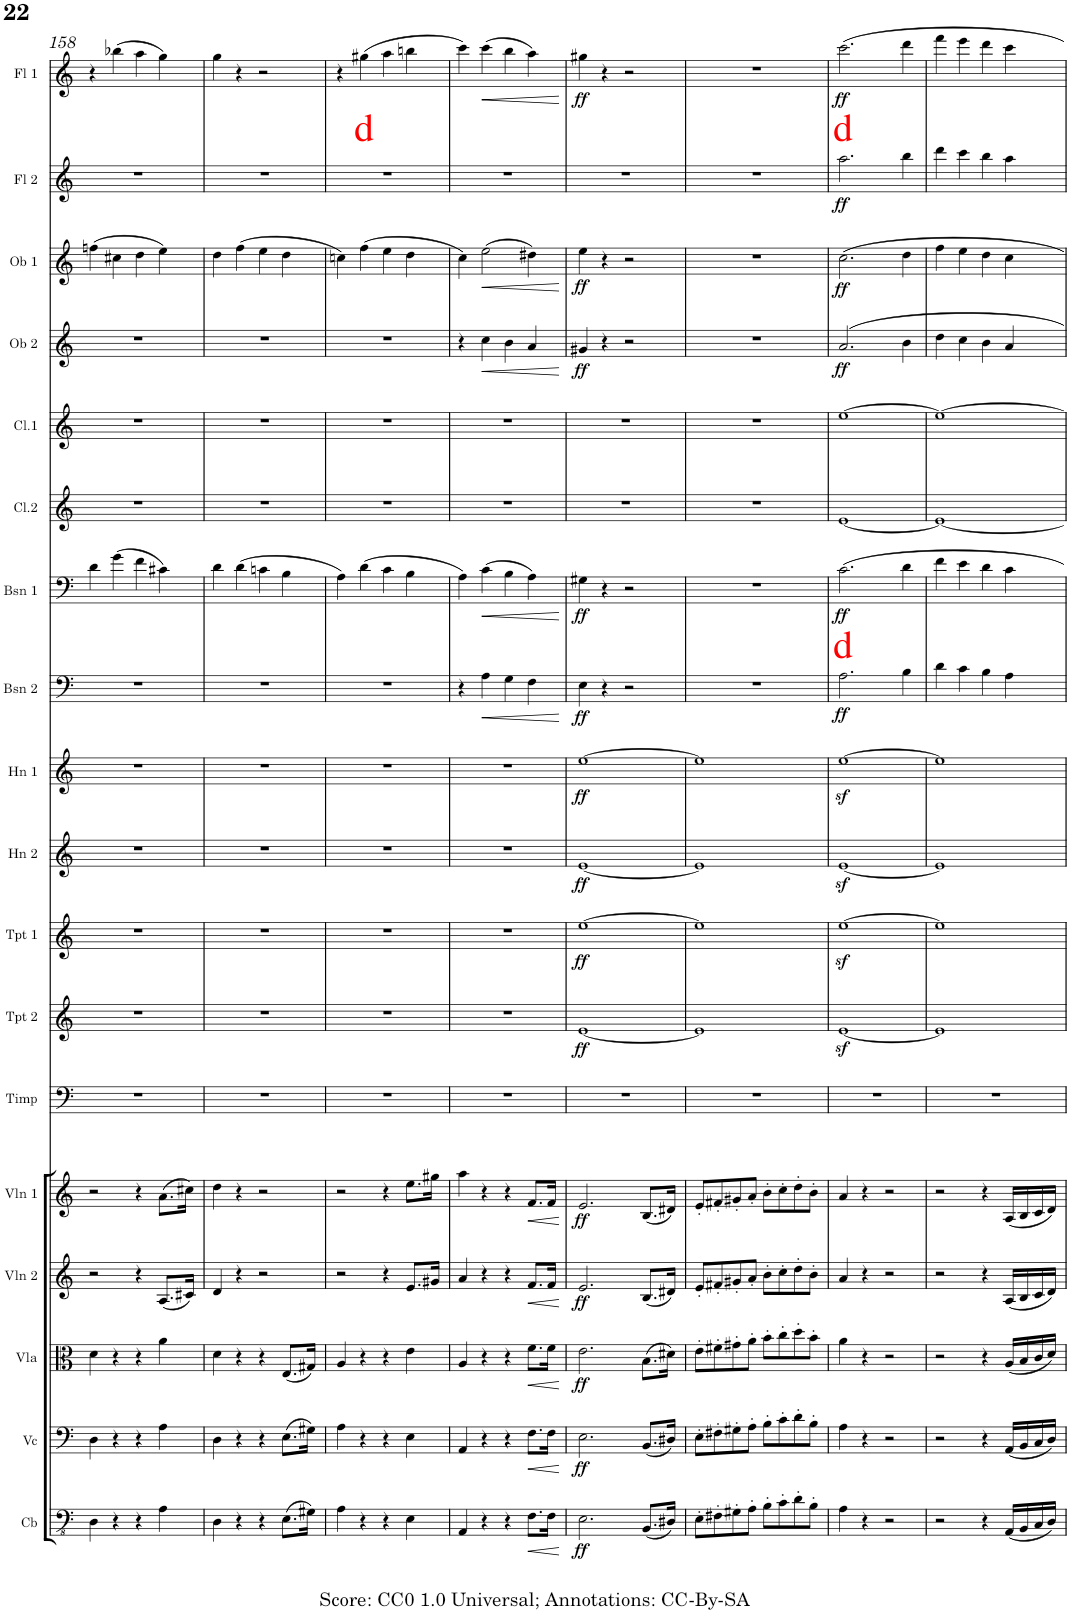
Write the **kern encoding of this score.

**kern	**dynam	**kern	**dynam	**kern	**dynam	**kern	**dynam	**kern	**dynam	**kern	**kern	**dynam	**kern	**dynam	**kern	**dynam	**kern	**dynam	**kern	**dynam	**kern	**text	**dynam	**kern	**kern	**kern	**dynam	**kern	**dynam	**kern	**dynam	**kern	**text	**dynam
*part18	*part18	*part17	*part17	*part16	*part16	*part15	*part15	*part14	*part14	*part13	*part12	*part12	*part11	*part11	*part10	*part10	*part9	*part9	*part8	*part8	*part7	*part7	*part7	*part6	*part5	*part4	*part4	*part3	*part3	*part2	*part2	*part1	*part1	*part1
*staff18	*staff18	*staff17	*staff17	*staff16	*staff16	*staff15	*staff15	*staff14	*staff14	*staff13	*staff12	*staff12	*staff11	*staff11	*staff10	*staff10	*staff9	*staff9	*staff8	*staff8	*staff7	*staff7	*staff7	*staff6	*staff5	*staff4	*staff4	*staff3	*staff3	*staff2	*staff2	*staff1	*staff1	*staff1
*I"Contrabass	*	*I"Violoncello	*	*I"Viola	*	*I"Violin 2	*	*I"Violin 1	*	*I"Timpani	*I"C Trumpet 2	*	*I"C Trumpet 1	*	*I"C Horn 2	*	*I"C Horn 1	*	*I"Bassoon 2	*	*I"Bassoon 1	*	*	*I"C Clarinet 2	*I"C Clarinet 1	*I"Oboe 2	*	*I"Oboe 1	*	*I"Flute 2	*	*I"Flute 1	*	*
*I'Cb	*	*I'Vc	*	*I'Vla	*	*I'Vln 2	*	*I'Vln 1	*	*I'Timp	*I'Tpt 2	*	*I'Tpt 1	*	*I'Hn 2	*	*I'Hn 1	*	*I'Bsn 2	*	*I'Bsn 1	*	*	*I'Cl.2	*I'Cl.1	*I'Ob 2	*	*I'Ob 1	*	*I'Fl 2	*	*I'Fl 1	*	*
!!LO:PB:g=z
*clefFv4	*	*clefF4	*	*clefC3	*	*clefG2	*	*clefG2	*	*clefF4	*clefG2	*	*clefG2	*	*clefG2	*	*clefG2	*	*clefF4	*	*clefF4	*	*	*clefG2	*clefG2	*clefG2	*	*clefG2	*	*clefG2	*	*clefG2	*	*
*	*	*	*	*	*	*	*	*	*	*	*	*	*	*	*Trd7c12	*	*Trd7c12	*	*	*	*	*	*	*Trd1c2	*Trd1c2	*	*	*	*	*	*	*	*	*
*k[]	*	*k[]	*	*k[]	*	*k[]	*	*k[]	*	*k[]	*k[]	*	*k[]	*	*k[]	*	*k[]	*	*k[]	*	*k[]	*	*	*k[]	*k[]	*k[]	*	*k[]	*	*k[]	*	*k[]	*	*
*M2/2	*	*M2/2	*	*M2/2	*	*M2/2	*	*M2/2	*	*M2/2	*M2/2	*	*M2/2	*	*M2/2	*	*M2/2	*	*M2/2	*	*M2/2	*	*	*M2/2	*M2/2	*M2/2	*	*M2/2	*	*M2/2	*	*M2/2	*	*
*met(c|)	*	*met(c|)	*	*met(c|)	*	*met(c|)	*	*met(c|)	*	*met(c|)	*met(c|)	*	*met(c|)	*	*met(c|)	*	*met(c|)	*	*met(c|)	*	*met(c|)	*	*	*met(c|)	*met(c|)	*met(c|)	*	*met(c|)	*	*met(c|)	*	*met(c|)	*	*
=158	=158	=158	=158	=158	=158	=158	=158	=158	=158	=158	=158	=158	=158	=158	=158	=158	=158	=158	=158	=158	=158	=158	=158	=158	=158	=158	=158	=158	=158	=158	=158	=158	=158	=158
4DD\	.	4D\	.	4d\	.	2r	.	2r	.	1r	1r	.	1r	.	1r	.	1r	.	1r	.	4d\	.	.	1r	1r	1r	.	(4ffn\	.	1r	.	4r	.	.
4r	.	4r	.	4r	.	.	.	.	.	.	.	.	.	.	.	.	.	.	.	.	(4g\	.	.	.	.	.	.	4cc#X\	.	.	.	(4bb-X\	.	.
4r	.	4r	.	4r	.	4r	.	4r	.	.	.	.	.	.	.	.	.	.	.	.	4f\	.	.	.	.	.	.	4dd\	.	.	.	4aa\	.	.
4AA\	.	4A\	.	4a\	.	(8.A/L	.	(8.a\L	.	.	.	.	.	.	.	.	.	.	.	.	4c#X\)	.	.	.	.	.	.	4ee\)	.	.	.	4gg\)	.	.
.	.	.	.	.	.	16c#X/Jk)	.	16cc#X\Jk)	.	.	.	.	.	.	.	.	.	.	.	.	.	.	.	.	.	.	.	.	.	.	.	.	.	.
=159	=159	=159	=159	=159	=159	=159	=159	=159	=159	=159	=159	=159	=159	=159	=159	=159	=159	=159	=159	=159	=159	=159	=159	=159	=159	=159	=159	=159	=159	=159	=159	=159	=159	=159
4DD\	.	4D\	.	4d\	.	4d/	.	4dd\	.	1r	1r	.	1r	.	1r	.	1r	.	1r	.	4d\	.	.	1r	1r	1r	.	4dd\	.	1r	.	4gg\	.	.
4r	.	4r	.	4r	.	4r	.	4r	.	.	.	.	.	.	.	.	.	.	.	.	(4d\	.	.	.	.	.	.	(4ff\	.	.	.	4r	.	.
4r	.	4r	.	4r	.	2r	.	2r	.	.	.	.	.	.	.	.	.	.	.	.	4cn\	.	.	.	.	.	.	4ee\	.	.	.	2r	.	.
(8.EE\L	.	(8.E\L	.	(8.E/L	.	.	.	.	.	.	.	.	.	.	.	.	.	.	.	.	4B\	.	.	.	.	.	.	4dd\	.	.	.	.	.	.
16GG#X\Jk)	.	16G#X\Jk)	.	16G#X/Jk)	.	.	.	.	.	.	.	.	.	.	.	.	.	.	.	.	.	.	.	.	.	.	.	.	.	.	.	.	.	.
=160	=160	=160	=160	=160	=160	=160	=160	=160	=160	=160	=160	=160	=160	=160	=160	=160	=160	=160	=160	=160	=160	=160	=160	=160	=160	=160	=160	=160	=160	=160	=160	=160	=160	=160
4AA\	.	4A\	.	4A/	.	2r	.	2r	.	1r	1r	.	1r	.	1r	.	1r	.	1r	.	4A\)	.	.	1r	1r	1r	.	4ccn\)	.	1r	.	4r	.	.
!	!	!	!	!	!	!	!	!	!	!	!	!	!	!	!	!	!	!	!	!	!	!	!	!	!	!	!	!	!	!	!	!	!LO:LY:b:color=#FF0000	!
4r	.	4r	.	4r	.	.	.	.	.	.	.	.	.	.	.	.	.	.	.	.	(4d\	.	.	.	.	.	.	(4ff\	.	.	.	(4gg#X\	d	.
4r	.	4r	.	4r	.	4r	.	4r	.	.	.	.	.	.	.	.	.	.	.	.	4c\	.	.	.	.	.	.	4ee\	.	.	.	4aa\	.	.
4EE\	.	4E\	.	4e\	.	8.e/L	.	8.ee\L	.	.	.	.	.	.	.	.	.	.	.	.	4B\	.	.	.	.	.	.	4dd\	.	.	.	4bbn\	.	.
.	.	.	.	.	.	16g#X/Jk	.	16gg#X\Jk	.	.	.	.	.	.	.	.	.	.	.	.	.	.	.	.	.	.	.	.	.	.	.	.	.	.
=161	=161	=161	=161	=161	=161	=161	=161	=161	=161	=161	=161	=161	=161	=161	=161	=161	=161	=161	=161	=161	=161	=161	=161	=161	=161	=161	=161	=161	=161	=161	=161	=161	=161	=161
4AAA/	.	4AA/	.	4A/	.	4a/	.	4aa\	.	1r	1r	.	1r	.	1r	.	1r	.	4r	.	4A\)	.	.	1r	1r	4r	.	4cc\)	.	1r	.	4ccc\)	.	.
!	!	!	!	!	!	!	!	!	!	!	!	!	!	!	!	!	!	!	!	!LO:HP:b	!	!	!LO:HP:b	!	!	!	!LO:HP:b	!	!LO:HP:b	!	!	!	!	!LO:HP:b
4r	.	4r	.	4r	.	4r	.	4r	.	.	.	.	.	.	.	.	.	.	4A\	<	(4c\	.	<	.	.	4cc\	<	(2ee\	<	.	.	(4ccc\	.	<
4r	.	4r	.	4r	.	4r	.	4r	.	.	.	.	.	.	.	.	.	.	4G\	.	4B\	.	.	.	.	4b\	.	.	.	.	.	4bb\	.	.
!	!LO:HP:b	!	!LO:HP:b	!	!LO:HP:b	!	!LO:HP:b	!	!LO:HP:b	!	!	!	!	!	!	!	!	!	!	!	!	!	!	!	!	!	!	!	!	!	!	!	!	!
8.FF\L	<	8.F\L	<	8.f\L	<	8.f/L	<	8.f/L	<	.	.	.	.	.	.	.	.	.	4F\	.	4A\)	.	.	.	.	4a/	.	4dd#X\)	.	.	.	4aa\)	.	.
16FF\Jk	.	16F\Jk	.	16f\Jk	.	16f/Jk	.	16f/Jk	.	.	.	.	.	.	.	.	.	.	.	.	.	.	.	.	.	.	.	.	.	.	.	.	.	.
.	[	.	[	.	[	.	[	.	[	.	.	.	.	.	.	.	.	.	.	[	.	.	[	.	.	.	[	.	[	.	.	.	.	[
=162	=162	=162	=162	=162	=162	=162	=162	=162	=162	=162	=162	=162	=162	=162	=162	=162	=162	=162	=162	=162	=162	=162	=162	=162	=162	=162	=162	=162	=162	=162	=162	=162	=162	=162
!	!LO:DY:b	!	!LO:DY:b	!	!LO:DY:b	!	!LO:DY:b	!	!LO:DY:b	!	!	!LO:DY:b	!	!LO:DY:b	!	!LO:DY:b	!	!LO:DY:b	!	!LO:DY:b	!	!	!LO:DY:b	!	!	!	!LO:DY:b	!	!LO:DY:b	!	!	!	!	!LO:DY:b
2.EE\	ff	2.E\	ff	2.e\	ff	2.e/	ff	2.e/	ff	1r	[1e	ff	[1ee	ff	[1e	ff	[1ee	ff	4E\	ff	4G#X\	.	ff	1r	1r	4g#X/	ff	4ee\	ff	1r	.	4gg#X\	.	ff
.	.	.	.	.	.	.	.	.	.	.	.	.	.	.	.	.	.	.	4r	.	4r	.	.	.	.	4r	.	4r	.	.	.	4r	.	.
.	.	.	.	.	.	.	.	.	.	.	.	.	.	.	.	.	.	.	2r	.	2r	.	.	.	.	2r	.	2r	.	.	.	2r	.	.
(8.BBB/L	.	(8.BB/L	.	(8.B\L	.	(8.B/L	.	(8.B/L	.	.	.	.	.	.	.	.	.	.	.	.	.	.	.	.	.	.	.	.	.	.	.	.	.	.
16DD#X/Jk)	.	16D#X/Jk)	.	16d#X\Jk)	.	16d#X/Jk)	.	16d#X/Jk)	.	.	.	.	.	.	.	.	.	.	.	.	.	.	.	.	.	.	.	.	.	.	.	.	.	.
=163	=163	=163	=163	=163	=163	=163	=163	=163	=163	=163	=163	=163	=163	=163	=163	=163	=163	=163	=163	=163	=163	=163	=163	=163	=163	=163	=163	=163	=163	=163	=163	=163	=163	=163
8EE'\L	.	8E'\L	.	8e'\L	.	8e'/L	.	8e'/L	.	1r	1e]	.	1ee]	.	1e]	.	1ee]	.	1r	.	1r	.	.	1r	1r	1r	.	1r	.	1r	.	1r	.	.
8FF#X'\	.	8F#X'\	.	8f#X'\	.	8f#X'/	.	8f#X'/	.	.	.	.	.	.	.	.	.	.	.	.	.	.	.	.	.	.	.	.	.	.	.	.	.	.
8GG#X'\	.	8G#X'\	.	8g#X'\	.	8g#X'/	.	8g#X'/	.	.	.	.	.	.	.	.	.	.	.	.	.	.	.	.	.	.	.	.	.	.	.	.	.	.
8AA'\J	.	8A'\J	.	8a'\J	.	8a'/J	.	8a'/J	.	.	.	.	.	.	.	.	.	.	.	.	.	.	.	.	.	.	.	.	.	.	.	.	.	.
8BB'\L	.	8B'\L	.	8b'\L	.	8b'\L	.	8b'\L	.	.	.	.	.	.	.	.	.	.	.	.	.	.	.	.	.	.	.	.	.	.	.	.	.	.
8C'\	.	8c'\	.	8cc'\	.	8cc'\	.	8cc'\	.	.	.	.	.	.	.	.	.	.	.	.	.	.	.	.	.	.	.	.	.	.	.	.	.	.
8D'\	.	8d'\	.	8dd'\	.	8dd'\	.	8dd'\	.	.	.	.	.	.	.	.	.	.	.	.	.	.	.	.	.	.	.	.	.	.	.	.	.	.
8BB'\J	.	8B'\J	.	8b'\J	.	8b'\J	.	8b'\J	.	.	.	.	.	.	.	.	.	.	.	.	.	.	.	.	.	.	.	.	.	.	.	.	.	.
=164	=164	=164	=164	=164	=164	=164	=164	=164	=164	=164	=164	=164	=164	=164	=164	=164	=164	=164	=164	=164	=164	=164	=164	=164	=164	=164	=164	=164	=164	=164	=164	=164	=164	=164
!	!	!	!	!	!	!	!	!	!	!	!	!	!	!	!	!	!	!	!	!LO:DY:b	!	!LO:LY:b:color=#FF0000	!LO:DY:b	!	!	!	!LO:DY:b	!	!LO:DY:b	!	!LO:DY:b	!	!LO:LY:b:color=#FF0000	!LO:DY:b
4AA\	.	4A\	.	4a\	.	4a/	.	4a/	.	1r	[1ez<	.	[1eez<	.	[1ez<	.	[1eez<	.	2.A\	ff	2.c\	d	ff	[1e	[1ee	2.a/	ff	2.cc\	ff	2.aa\	ff	2.ccc\	d	ff
4r	.	4r	.	4r	.	4r	.	4r	.	.	.	.	.	.	.	.	.	.	.	.	.	.	.	.	.	.	.	.	.	.	.	.	.	.
2r	.	2r	.	2r	.	2r	.	2r	.	.	.	.	.	.	.	.	.	.	.	.	.	.	.	.	.	.	.	.	.	.	.	.	.	.
.	.	.	.	.	.	.	.	.	.	.	.	.	.	.	.	.	.	.	4B\	.	4d\	.	.	.	.	4b\	.	4dd\	.	4bb\	.	4ddd\	.	.
=165	=165	=165	=165	=165	=165	=165	=165	=165	=165	=165	=165	=165	=165	=165	=165	=165	=165	=165	=165	=165	=165	=165	=165	=165	=165	=165	=165	=165	=165	=165	=165	=165	=165	=165
2r	.	2r	.	2r	.	2r	.	2r	.	1r	1e]	.	1ee]	.	1e]	.	1ee]	.	4d\	.	4f\	.	.	1e_	1ee_	4dd\	.	4ff\	.	4ddd\	.	4fff\	.	.
.	.	.	.	.	.	.	.	.	.	.	.	.	.	.	.	.	.	.	4c\	.	4e\	.	.	.	.	4cc\	.	4ee\	.	4ccc\	.	4eee\	.	.
4r	.	4r	.	4r	.	4r	.	4r	.	.	.	.	.	.	.	.	.	.	4B\	.	4d\	.	.	.	.	4b\	.	4dd\	.	4bb\	.	4ddd\	.	.
(16AAA/LL	.	(16AA/LL	.	(16A/LL	.	(16A/LL	.	(16A/LL	.	.	.	.	.	.	.	.	.	.	4A\	.	4c\	.	.	.	.	4a/	.	4cc\	.	4aa\	.	4ccc\	.	.
16BBB/	.	16BB/	.	16B/	.	16B/	.	16B/	.	.	.	.	.	.	.	.	.	.	.	.	.	.	.	.	.	.	.	.	.	.	.	.	.	.
16CC/	.	16C/	.	16c/	.	16c/	.	16c/	.	.	.	.	.	.	.	.	.	.	.	.	.	.	.	.	.	.	.	.	.	.	.	.	.	.
16DD/JJ)	.	16D/JJ)	.	16d/JJ)	.	16d/JJ)	.	16d/JJ)	.	.	.	.	.	.	.	.	.	.	.	.	.	.	.	.	.	.	.	.	.	.	.	.	.	.
=	=	=	=	=	=	=	=	=	=	=	=	=	=	=	=	=	=	=	=	=	=	=	=	=	=	=	=	=	=	=	=	=	=	=
*-	*-	*-	*-	*-	*-	*-	*-	*-	*-	*-	*-	*-	*-	*-	*-	*-	*-	*-	*-	*-	*-	*-	*-	*-	*-	*-	*-	*-	*-	*-	*-	*-	*-	*-
